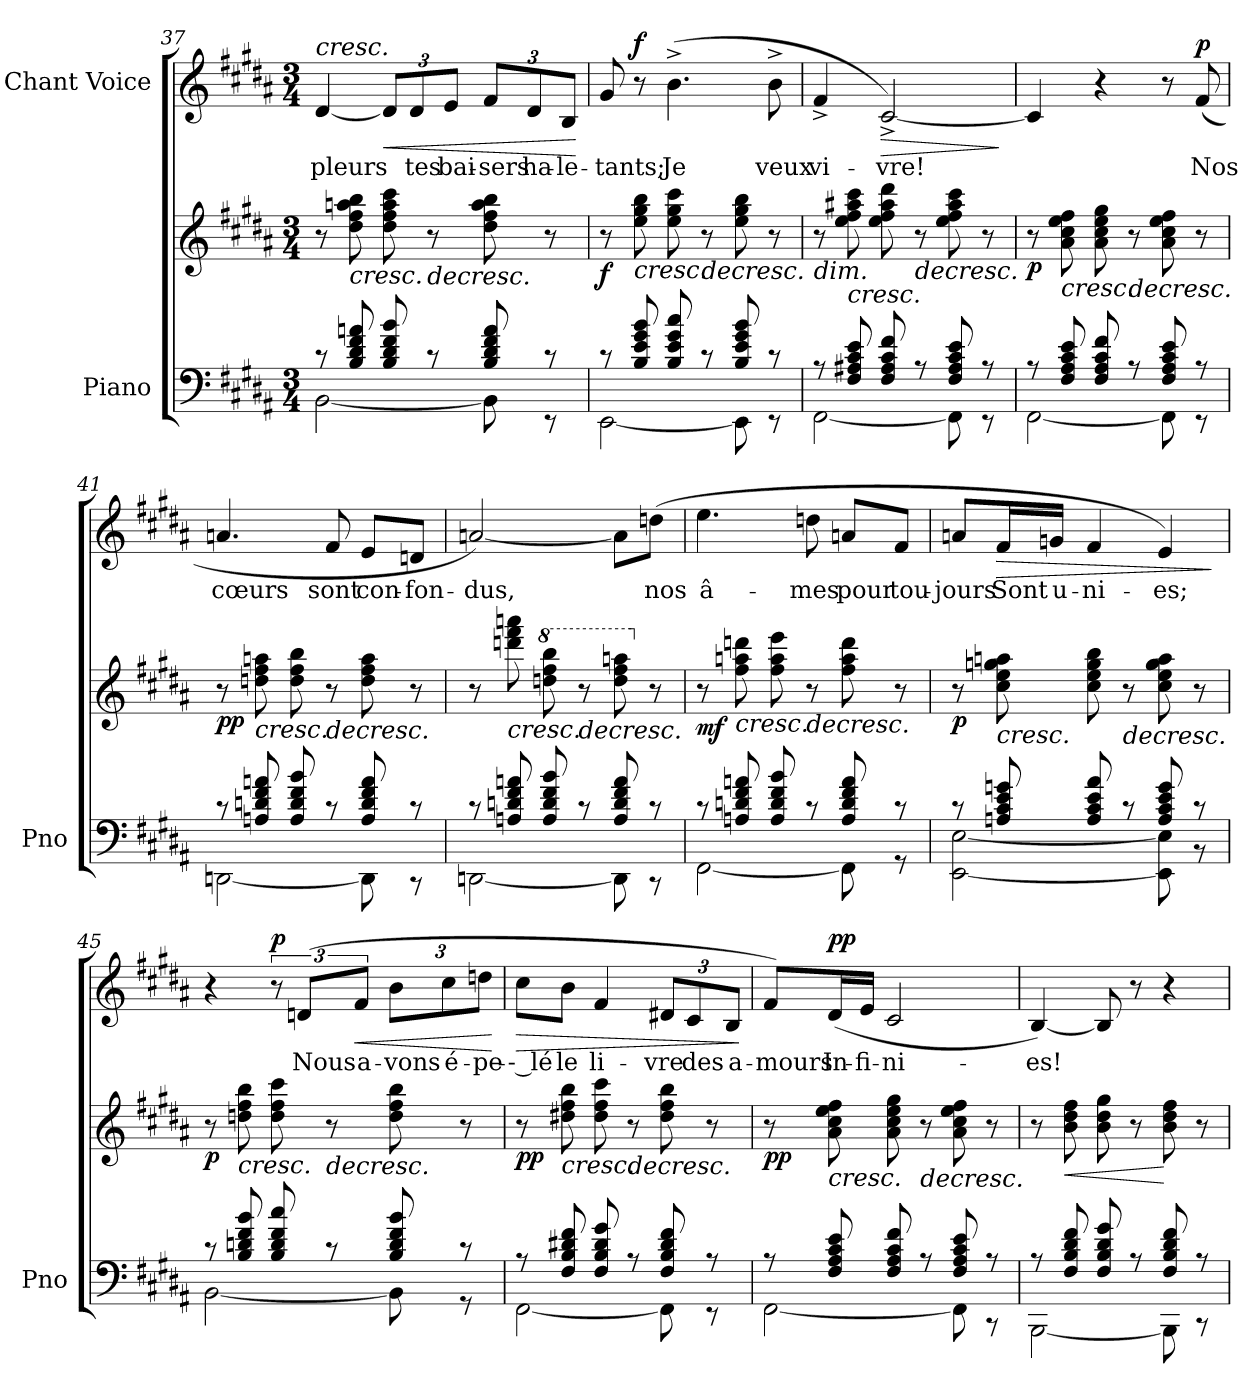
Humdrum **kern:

**kern	**kern	**dynam	**kern	**text	**dynam
*part2	*part2	*part2	*part1	*part1	*part1
*staff3	*staff2	*staff2/3	*staff1	*staff1	*staff1
*I"Piano	*	*	*I"Chant Voice	*	*
*I'Pno	*	*	*	*	*
!!LO:PB:g=z
*clefF4	*clefG2	*	*clefG2	*	*
*k[f#c#g#d#a#]	*k[f#c#g#d#a#]	*	*k[f#c#g#d#a#]	*	*
*M3/4	*M3/4	*	*M3/4	*	*
=37	=37	=37	=37	=37	=37
*^	*	*	*	*	*
!	!	!	!	!LO:TX:a:i:t=cresc.	!	!
!	!	!	!	!	!LO:LY:b	!
8r	[2BB\	8r	.	[4d#/	pleurs	.
!	!	!	!LO:HP:b	!	!	!
8B/ 8d#/ 8f#/ 8an/	.	8dd#\ 8ff#\ 8aan\ 8bb\	<	.	.	.
!	!	!	!	!	!	!LO:HP:b
8B/ 8d#/ 8f#/ 8b/	.	8dd#\ 8ff#\ 8aa\ 8ccc#\	.	12d#/L]	.	<
!	!	!	!	!	!LO:LY:b	!
.	.	.	.	12d#/	tes	.
!	!	!	!LO:HP:b	!	!	!
8r	.	8r	>	.	.	.
!	!	!	!	!	!LO:LY:b	!
.	.	.	.	12e/J	bai-	.
!	!	!	!	!	!LO:LY:b	!
8B/ 8d#/ 8f#/ 8a/	8BB\]	8dd#\ 8ff#\ 8aa\ 8bb\	[	12f#/L	-sers	.
!	!	!	!	!	!LO:LY:b	!
.	.	.	.	12d#/	ha-	.
8r	8r	8r	.	.	.	.
!	!	!	!	!	!LO:LY:b	!
.	.	.	.	12B/J	-le-	.
*v	*v	*	*	*	*	*
.	.	.	.	.	[
=38	=38	=38	=38	=38	=38
*^	*	*	*	*	*
!	!	!	!LO:DY:b	!	!LO:LY:b	!
8r	[2EE\	8r	f	8g#/	-tants;	.
!	!	!	!LO:HP:b	!	!	!LO:DY:a
8B/ 8e/ 8g#/ 8b/	.	8ee\ 8gg#\ 8bb\	<	8r	.	f
!	!	!	!	!	!LO:LY:b	!
8B/ 8e/ 8g#/ 8cc#/	.	8ee\ 8gg#\ 8ccc#\	]	(4.b^\	Je	.
!	!	!	!LO:HP:b	!	!	!
8r	.	8r	>	.	.	.
8B/ 8e/ 8g#/ 8b/	8EE\]	8ee\ 8gg#\ 8bb\	[	.	.	.
!	!	!	!	!	!LO:LY:b	!
8r	8r	8r	.	8b^\	veux	.
=39	=39	=39	=39	=39	=39	=39
!	!	!LO:TX:b:i:t=dim.	!	!	!	!
!	!	!	!	!	!LO:LY:b	!
8r	[2FF#\	8r	.	4f#^>/	vi-	.
!	!	!	!LO:HP:b	!	!	!
8F#/ 8A#X/ 8c#/ 8e/	.	8ee\ 8ff#\ 8aa#X\ 8ccc#\	<	.	.	.
!	!	!	!	!	!LO:LY:b	!LO:HP:b
8F#/ 8A#/ 8c#/ 8f#/	.	8ee\ 8ff#\ 8aa#\ 8ddd#\	]	[2c#^>/)	-vre!	>
!	!	!	!LO:HP:b	!	!	!
8r	.	8r	>	.	.	.
8F#/ 8A#/ 8c#/ 8e/	8FF#\]	8ee\ 8ff#\ 8aa#\ 8ccc#\	[	.	.	.
8r	8r	8r	.	.	.	.
*v	*v	*	*	*	*	*
.	.	.	.	.	]
!!LO:LB:g=z
=40	=40	=40	=40	=40	=40
*^	*	*	*	*	*
!	!	!	!LO:DY:b	!	!	!
8r	[2FF#\	8r	p	4c#/]	.	.
!	!	!	!LO:HP:b	!	!	!
8F#/ 8A#/ 8c#/ 8e/	.	8a#\ 8cc#\ 8ee\ 8ff#\	<	.	.	.
8F#/ 8A#/ 8c#/ 8f#/	.	8a#\ 8cc#\ 8ee\ 8gg#\	]	4r	.	.
!	!	!	!LO:HP:b	!	!	!
8r	.	8r	>	.	.	.
8F#/ 8A#/ 8c#/ 8e/	8FF#\]	8a#\ 8cc#\ 8ee\ 8ff#\	[	8r	.	.
!	!	!	!	!	!LO:LY:b	!LO:DY:a
8r	8r	8r	.	(8f#/	Nos	p
=41	=41	=41	=41	=41	=41	=41
!	!	!	!LO:DY:b	!	!LO:LY:b	!
8r	[2DDn\	8r	pp	4.an/	cœurs	.
!	!	!	!LO:HP:b	!	!	!
8An/ 8dn/ 8f#/ 8an/	.	8ddn\ 8ff#\ 8aan\	<	.	.	.
8A/ 8d/ 8f#/ 8b/	.	8dd\ 8ff#\ 8bb\	]	.	.	.
!	!	!	!LO:HP:b	!	!LO:LY:b	!
8r	.	8r	>	8f#/	sont	.
!	!	!	!	!	!LO:LY:b	!
8A/ 8d/ 8f#/ 8a/	8DD\]	8dd\ 8ff#\ 8aa\	[	8e/L	con-	.
!	!	!	!	!	!LO:LY:b	!
8r	8r	8r	.	8dn/J	-fon-	.
=42	=42	=42	=42	=42	=42	=42
!	!	!	!LO:DY:b	!	!LO:LY:b	!
!	!	!	!LO:DY:n=1:b	!	!	!
8r	[2DDn\	8r	other-dynamics f	[2an/)	-dus,	.
!	!	!	!LO:HP:b	!	!	!
8An/ 8dn/ 8f#/ 8an/	.	8dddn\ 8fff#\ 8aaan\	<	.	.	.
*	*	*8va	*	*	*	*
8A/ 8d/ 8f#/ 8b/	.	8ddd\ 8fff#\ 8bbb\	]	.	.	.
!	!	!	!LO:HP:b	!	!	!
8r	.	8r	>	.	.	.
8A/ 8d/ 8f#/ 8a/	8DD\]	8ddd\ 8fff#\ 8aaa\	[	8a\L]	.	.
*	*	*X8va	*	*	*	*
!	!	!	!	!	!LO:LY:b	!LO:DY:a
!	!	!	!	!	!	!LO:DY:n=1:a
8r	8r	8r	.	(8ddn\J	nos	other-dynamics f
!!LO:LB:g=z
=43	=43	=43	=43	=43	=43	=43
!	!	!	!LO:DY:b	!	!LO:LY:b	!
8r	[2FF#\	8r	mf	4.ee\	â-	.
!	!	!	!LO:HP:b	!	!	!
8An/ 8dn/ 8f#/ 8an/	.	8ff#\ 8aan\ 8dddn\	<	.	.	.
8A/ 8d/ 8f#/ 8b/	.	8ff#\ 8aa\ 8eee\	]	.	.	.
!	!	!	!LO:HP:b	!	!LO:LY:b	!
8r	.	8r	>	8ddn\	-mes	.
!	!	!	!	!	!LO:LY:b	!
8A/ 8d/ 8f#/ 8a/	8FF#\]	8ff#\ 8aa\ 8ddd\	[	8an/L	pour	.
!	!	!	!	!	!LO:LY:b	!
8r	8r	8r	.	8f#/J	tou-	.
=44	=44	=44	=44	=44	=44	=44
!	!	!	!LO:DY:b	!	!LO:LY:b	!
8r	[2EE\ [2E\	8r	p	8an/L	-jours	.
!	!	!	!LO:HP:b	!	!LO:LY:b	!LO:HP:b
8An/ 8c#/ 8e/ 8gn/	.	8cc#\ 8ee\ 8ggn\ 8aan\	<	16f#/L	Sont	>
!	!	!	!	!	!LO:LY:b	!
.	.	.	.	16gn/JJ	u-	.
!	!	!	!	!	!LO:LY:b	!
8A/ 8c#/ 8e/ 8a#/	.	8cc#\ 8ee\ 8gg\ 8bb\	]	4f#/	-ni-	.
!	!	!	!LO:HP:b	!	!	!
8r	.	8r	>	.	.	.
!	!	!	!	!	!LO:LY:b	!
8A/ 8c#/ 8e/ 8g/	8EE\] 8E\]	8cc#\ 8ee\ 8gg\ 8aa\	[	4e/)	-es;	.
8r	8r	8r	.	.	.	.
*v	*v	*	*	*	*	*
.	.	.	.	.	]
=45	=45	=45	=45	=45	=45
*^	*	*	*	*	*
!	!	!	!LO:DY:b	!	!	!
8r	[2BB\	8r	p	4r	.	.
!	!	!	!LO:HP:b	!	!	!
8B/ 8dn/ 8f#/ 8b/	.	8ddn\ 8ff#\ 8bb\	<	.	.	.
!	!	!	!	!	!	!LO:DY:a
8B/ 8d/ 8f#/ 8cc#/	.	8dd\ 8ff#\ 8ccc#\	]	12r	.	p
!	!	!	!	!	!LO:LY:b	!
.	.	.	.	(12dn/L	Nous	.
!	!	!	!LO:HP:b	!	!	!
8r	.	8r	>	.	.	.
!	!	!	!	!	!LO:LY:b	!LO:HP:b
.	.	.	.	12f#/J	a-	<
!	!	!	!	!	!LO:LY:b	!
8B/ 8d/ 8f#/ 8b/	8BB\]	8dd\ 8ff#\ 8bb\	[	12b\L	-vons	.
!	!	!	!	!	!LO:LY:b	!
.	.	.	.	12cc#\	é-	.
8r	8r	8r	.	.	.	.
!	!	!	!	!	!LO:LY:b	!
.	.	.	.	12ddn\J	-pe-	.
*v	*v	*	*	*	*	*
.	.	.	.	.	[
!!LO:LB:g=z
=46	=46	=46	=46	=46	=46
*^	*	*	*	*	*
!	!	!	!LO:DY:b	!	!LO:LY:b	!LO:HP:b
8r	[2FF#\	8r	pp	8cc#\L	-- lé	>
!	!	!	!LO:HP:b	!	!LO:LY:b	!
8F#/ 8B/ 8d#X/ 8f#/	.	8dd#X\ 8ff#\ 8bb\	<	8b\J	le	.
!	!	!	!	!	!LO:LY:b	!
8F#/ 8B/ 8d#/ 8g#/	.	8dd#\ 8ff#\ 8ccc#\	]	4f#/	li-	.
!	!	!	!LO:HP:b	!	!	!
8r	.	8r	>	.	.	.
!	!	!	!	!	!LO:LY:b	!
8F#/ 8B/ 8d#/ 8f#/	8FF#\]	8dd#\ 8ff#\ 8bb\	[	12d#X/L	-vre	.
!	!	!	!	!	!LO:LY:b	!
.	.	.	.	12c#/	des	.
8r	8r	8r	.	.	.	.
!	!	!	!	!	!LO:LY:b	!
.	.	.	.	12B/J	a-	.
*v	*v	*	*	*	*	*
.	.	.	.	.	]
=47	=47	=47	=47	=47	=47
*^	*	*	*	*	*
!	!	!	!LO:DY:b	!	!LO:LY:b	!
8r	[2FF#\	8r	pp	8f#/L)	-mours	.
!	!	!	!LO:HP:b	!	!LO:LY:b	!LO:DY:a
8F#/ 8A#/ 8c#/ 8e/	.	8a#\ 8cc#\ 8ee\ 8ff#\	<	(>16d#/L	In-	pp
!	!	!	!	!	!LO:LY:b	!
.	.	.	.	16e/JJ	-fi-	.
!	!	!	!	!	!LO:LY:b	!
8F#/ 8A#/ 8c#/ 8f#/	.	8a#\ 8cc#\ 8ee\ 8gg#\	]	2c#/	-ni-	.
!	!	!	!LO:HP:b	!	!	!
8r	.	8r	>	.	.	.
8F#/ 8A#/ 8c#/ 8e/	8FF#\]	8a#\ 8cc#\ 8ee\ 8ff#\	[	.	.	.
8r	8r	8r	.	.	.	.
=48	=48	=48	=48	=48	=48	=48
!	!	!	!	!	!LO:LY:b	!
8r	[2BBB\	8r	.	[4B/)	-es!	.
!	!	!	!LO:HP:b	!	!	!
8F#/ 8B/ 8d#/ 8f#/	.	8b\ 8dd#\ 8ff#\	<	.	.	.
8F#/ 8B/ 8d#/ 8g#/	.	8b\ 8dd#\ 8gg#\	]	8B/]	.	.
8r	.	8r	.	8r	.	.
8F#/ 8B/ 8d#/ 8f#/	8BBB\]	8b\ 8dd#\ 8ff#\	[	4r	.	.
8r	8r	8r	.	.	.	.
*v	*v	*	*	*	*	*
=	=	=	=	=	=
*-	*-	*-	*-	*-	*-
